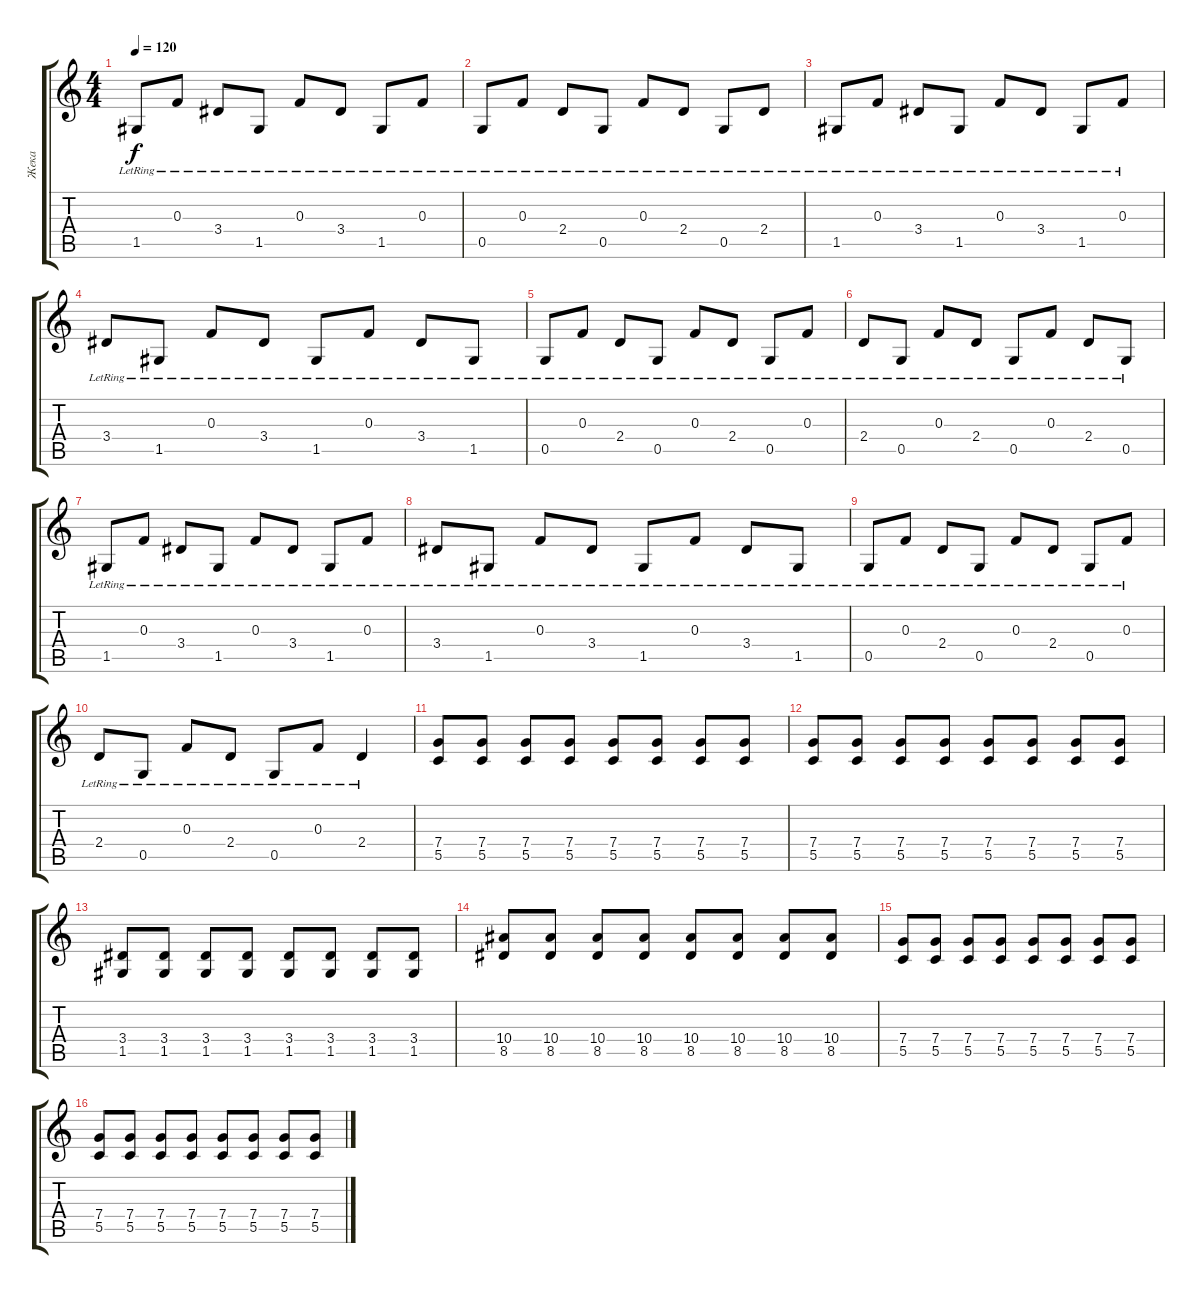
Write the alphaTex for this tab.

\track ("Жека" "Жека") {instrument electricguitarclean}
\staff {score tabs}
\tuning (D4 A3 F3 C3 G2 C2) {hide}
\ts (4 4)
\tempo 120
\clef g2
\ks c
1.5{lr}.8{dy f} 0.3{lr}.8 3.4{lr}.8 1.5{lr}.8 0.3{lr}.8 3.4{lr}.8 1.5{lr}.8 0.3{lr}.8 |
0.5{lr}.8 0.3{lr}.8 2.4{lr}.8 0.5{lr}.8 0.3{lr}.8 2.4{lr}.8 0.5{lr}.8 2.4{lr}.8 |
1.5{lr}.8 0.3{lr}.8 3.4{lr}.8 1.5{lr}.8 0.3{lr}.8 3.4{lr}.8 1.5{lr}.8 0.3{lr}.8 |
3.4{lr}.8 1.5{lr}.8 0.3{lr}.8 3.4{lr}.8 1.5{lr}.8 0.3{lr}.8 3.4{lr}.8 1.5{lr}.8 |
0.5{lr}.8 0.3{lr}.8 2.4{lr}.8 0.5{lr}.8 0.3{lr}.8 2.4{lr}.8 0.5{lr}.8 0.3{lr}.8 |
2.4{lr}.8 0.5{lr}.8 0.3{lr}.8 2.4{lr}.8 0.5{lr}.8 0.3{lr}.8 2.4{lr}.8 0.5{lr}.8 |
1.5{lr}.8 0.3{lr}.8 3.4{lr}.8 1.5{lr}.8 0.3{lr}.8 3.4{lr}.8 1.5{lr}.8 0.3{lr}.8 |
3.4{lr}.8 1.5{lr}.8 0.3{lr}.8 3.4{lr}.8 1.5{lr}.8 0.3{lr}.8 3.4{lr}.8 1.5{lr}.8 |
0.5{lr}.8 0.3{lr}.8 2.4{lr}.8 0.5{lr}.8 0.3{lr}.8 2.4{lr}.8 0.5{lr}.8 0.3{lr}.8 |
2.4{lr}.8 0.5{lr}.8 0.3{lr}.8 2.4{lr}.8 0.5{lr}.8 0.3{lr}.8 2.4{lr}.4 |
(7.4 5.5).8 (7.4 5.5).8 (7.4 5.5).8 (7.4 5.5).8 (7.4 5.5).8 (7.4 5.5).8 (7.4 5.5).8 (7.4 5.5).8 |
(7.4 5.5).8 (7.4 5.5).8 (7.4 5.5).8 (7.4 5.5).8 (7.4 5.5).8 (7.4 5.5).8 (7.4 5.5).8 (7.4 5.5).8 |
(3.4 1.5).8 (3.4 1.5).8 (3.4 1.5).8 (3.4 1.5).8 (3.4 1.5).8 (3.4 1.5).8 (3.4 1.5).8 (3.4 1.5).8 |
(10.4 8.5).8 (10.4 8.5).8 (10.4 8.5).8 (10.4 8.5).8 (10.4 8.5).8 (10.4 8.5).8 (10.4 8.5).8 (10.4 8.5).8 |
(7.4 5.5).8 (7.4 5.5).8 (7.4 5.5).8 (7.4 5.5).8 (7.4 5.5).8 (7.4 5.5).8 (7.4 5.5).8 (7.4 5.5).8 |
(7.4 5.5).8 (7.4 5.5).8 (7.4 5.5).8 (7.4 5.5).8 (7.4 5.5).8 (7.4 5.5).8 (7.4 5.5).8 (7.4 5.5).8
